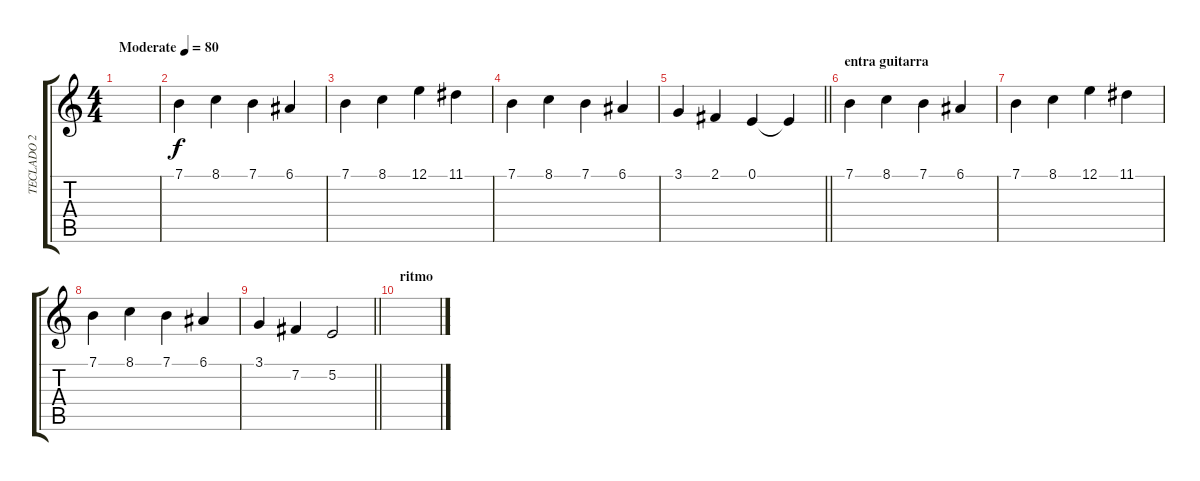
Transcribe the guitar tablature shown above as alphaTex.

\track ("TECLADO 2" "TECLADO 2") {instrument stringensemble1}
\staff {score tabs}
\tuning (E4 B3 G3 D3 A2 E2) {hide}
\ts (4 4)
\tempo (80 "Moderate")
\clef g2
\ks c
|
7.1.4 8.1.4 7.1.4 6.1.4 |
7.1.4 8.1.4 12.1.4 11.1.4 |
7.1.4 8.1.4 7.1.4 6.1.4 |
\barLineRight lightlight
3.1.4 2.1.4 0.1.4 0.1{t}.4 |
\section ("" "entra guitarra")
7.1.4 8.1.4 7.1.4 6.1.4 |
7.1.4 8.1.4 12.1.4 11.1.4 |
7.1.4 8.1.4 7.1.4 6.1.4 |
\barLineRight lightlight
3.1.4 7.2.4 5.2.2 |
\section ("" "ritmo")
